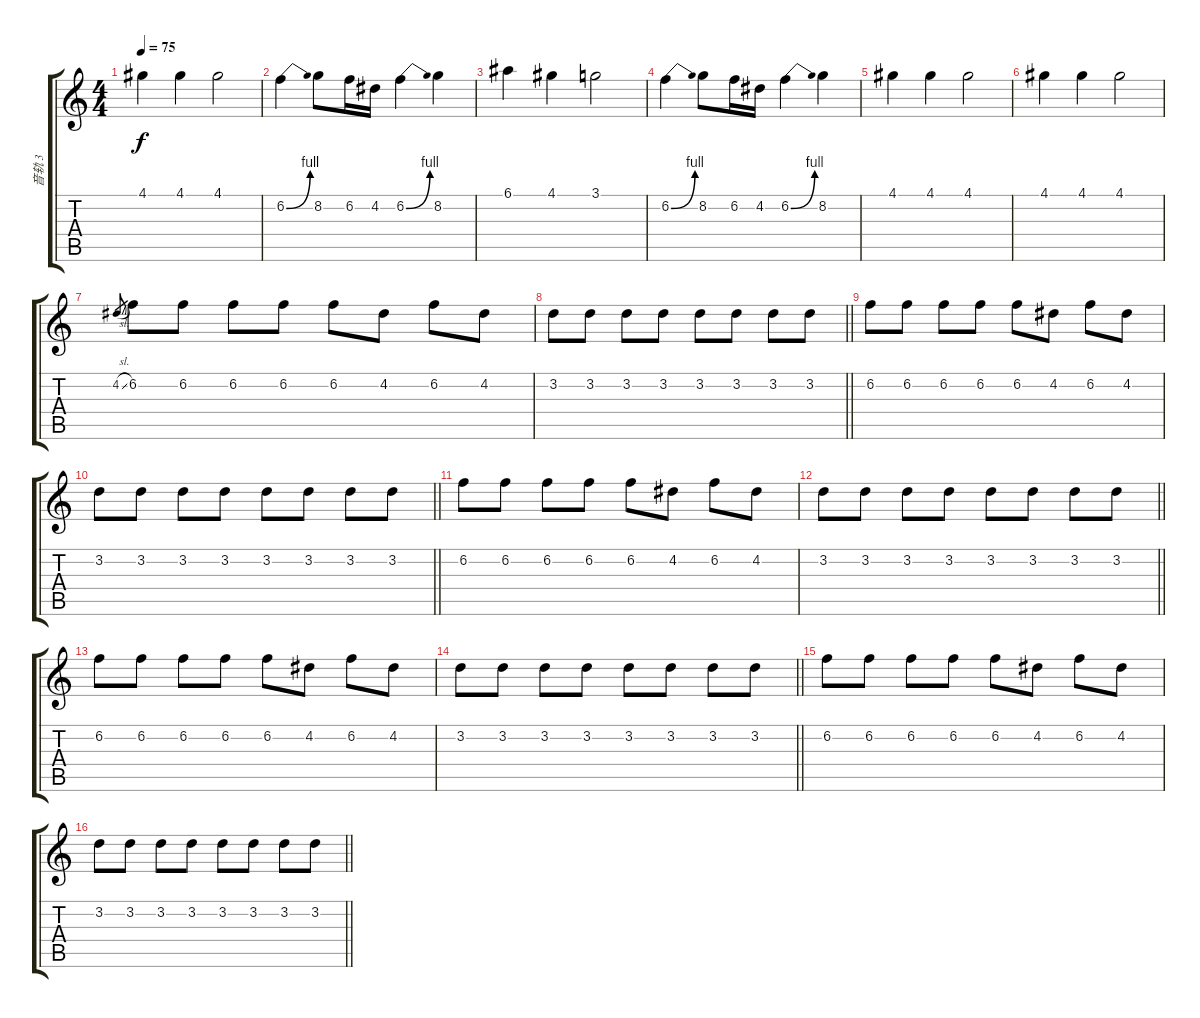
\track ("音轨 3" "音轨 3") {instrument distortionguitar}
\staff {score tabs}
\tuning (E4 B3 G3 D3 A2 E2) {hide}
\ts (4 4)
\tempo 75
\clef g2
\ks c
4.1.4{dy f} 4.1.4 4.1.2 |
6.2{be (bend 0 0 60 4)}.4 8.2.8 6.2.16 4.2.16 6.2{be (bend 0 0 60 4)}.4 8.2.4 |
6.1.4 4.1.4 3.1.2 |
6.2{be (bend 0 0 60 4)}.4 8.2.8 6.2.16 4.2.16 6.2{be (bend 0 0 60 4)}.4 8.2.4 |
4.1.4 4.1.4 4.1.2 |
4.1.4 4.1.4 4.1.2 |
4.2{sl}.8{gr} 6.2.8 6.2.8 6.2.8 6.2.8 6.2.8 4.2.8 6.2.8 4.2.8 |
\barLineRight lightlight
3.2.8 3.2.8 3.2.8 3.2.8 3.2.8 3.2.8 3.2.8 3.2.8 |
6.2.8 6.2.8 6.2.8 6.2.8 6.2.8 4.2.8 6.2.8 4.2.8 |
\barLineRight lightlight
3.2.8 3.2.8 3.2.8 3.2.8 3.2.8 3.2.8 3.2.8 3.2.8 |
6.2.8 6.2.8 6.2.8 6.2.8 6.2.8 4.2.8 6.2.8 4.2.8 |
\barLineRight lightlight
3.2.8 3.2.8 3.2.8 3.2.8 3.2.8 3.2.8 3.2.8 3.2.8 |
6.2.8 6.2.8 6.2.8 6.2.8 6.2.8 4.2.8 6.2.8 4.2.8 |
\barLineRight lightlight
3.2.8 3.2.8 3.2.8 3.2.8 3.2.8 3.2.8 3.2.8 3.2.8 |
6.2.8 6.2.8 6.2.8 6.2.8 6.2.8 4.2.8 6.2.8 4.2.8 |
\barLineRight lightlight
3.2.8 3.2.8 3.2.8 3.2.8 3.2.8 3.2.8 3.2.8 3.2.8
